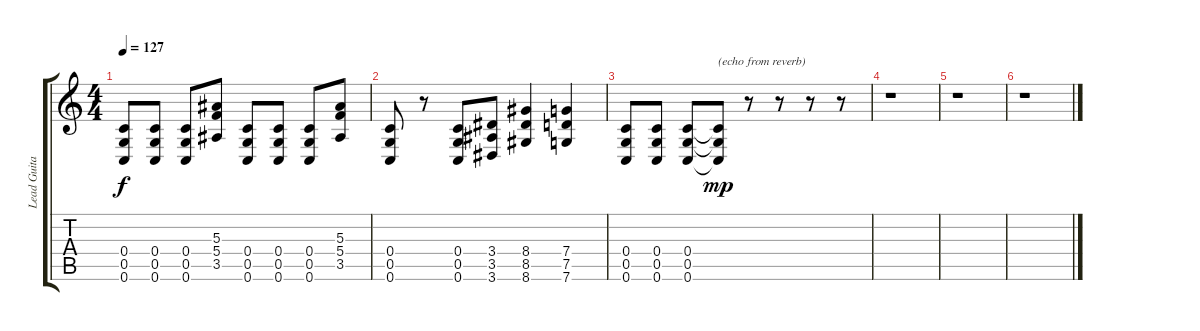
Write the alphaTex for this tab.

\track ("Lead Guitar" "Lead Guita") {instrument distortionguitar}
\staff {score tabs}
\tuning (D4 A3 F3 C3 G2 C2) {hide}
\ts (4 4)
\tempo 127
\clef g2
\ks c
(0.4 0.5 0.6).8{dy f} (0.4 0.5 0.6).8 (0.4 0.5 0.6).8 (5.3 5.4 3.5).8 (0.4 0.5 0.6).8 (0.4 0.5 0.6).8 (0.4 0.5 0.6).8 (5.3 5.4 3.5).8 |
(0.4 0.5 0.6).8 r.8 (0.4 0.5 0.6).8 (3.4 3.5 3.6).8 (8.4 8.5 8.6).4 (7.4 7.5 7.6).4 |
(0.4 0.5 0.6).8 (0.4 0.5 0.6).8 (0.4 0.5 0.6).8 (0.4{t} 0.5{t} 0.6{t}).8{txt "(echo from reverb)" dy mp} r.8 r.8 r.8 r.8 |
r.1 |
r.1 |
r.1
